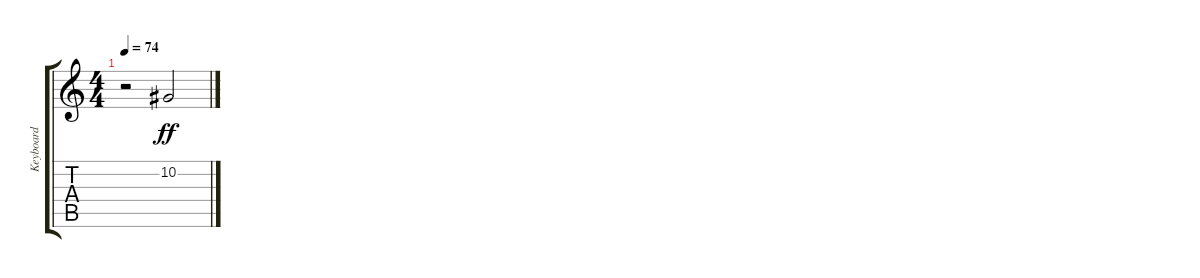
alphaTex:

\track ("Keyboard" "Keyboard") {instrument accordion}
\staff {score tabs}
\tuning (Eb4 Bb3 Gb3 Db3 Ab2 Eb2) {hide}
\ts (4 4)
\tempo 74
\clef g2
\ks c
r.2{dy ff} 10.2.2
